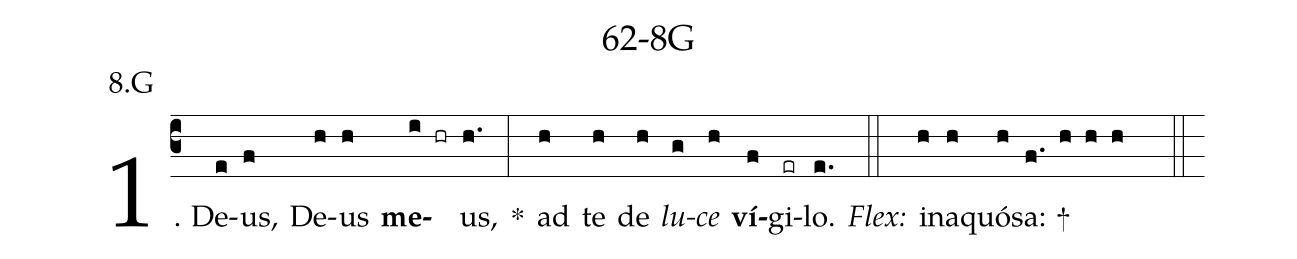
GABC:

name: 62-8G;
annotation: 8.G;
%%
(c3)1. De(e)us,(f) De(h)us(h) <b>me</b>(i hr)us,(h.) *(:) ad(h) te(h) de(h) <i>lu</i>(g)<i>ce</i>(h) <b>ví</b>(f)gi(er)lo.(e.) <i>Flex:</i>(::)  in(h)a(h)quó(h)sa: +(f. h h h  ::)
